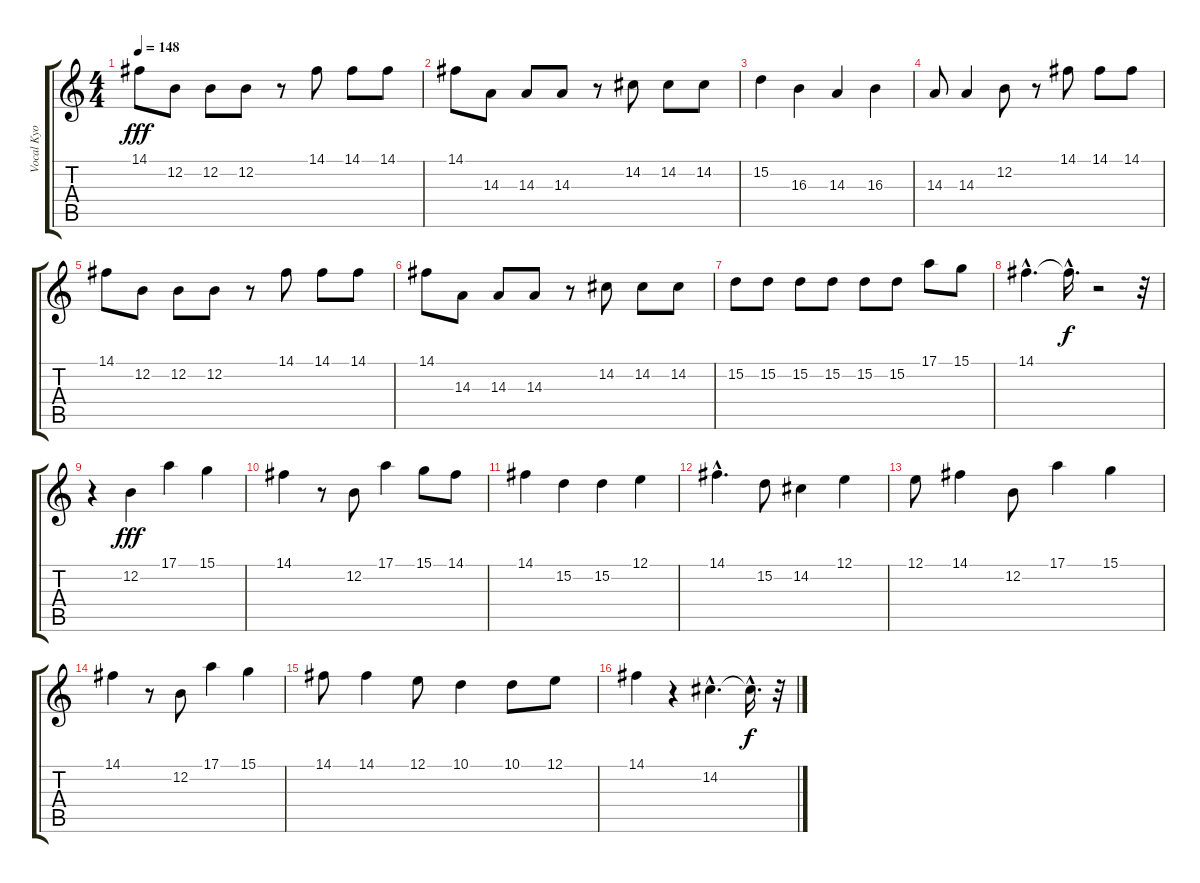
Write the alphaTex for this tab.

\track ("Vocal Kyo" "Vocal Kyo") {instrument baritonesax}
\staff {score tabs}
\tuning (E4 B3 G3 D3 A2 E2) {hide}
\ts (4 4)
\tempo 148
\clef g2
\ks c
14.1.8{dy fff} 12.2.8 12.2.8 12.2.8 r.8 14.1.8 14.1.8 14.1.8 |
14.1.8 14.3.8 14.3.8 14.3.8 r.8 14.2.8 14.2.8 14.2.8 |
15.2.4 16.3.4 14.3.4 16.3.4 |
14.3.8 14.3.4 12.2.8 r.8 14.1.8 14.1.8 14.1.8 |
14.1.8 12.2.8 12.2.8 12.2.8 r.8 14.1.8 14.1.8 14.1.8 |
14.1.8 14.3.8 14.3.8 14.3.8 r.8 14.2.8 14.2.8 14.2.8 |
15.2.8 15.2.8 15.2.8 15.2.8 15.2.8 15.2.8 17.1.8 15.1.8 |
14.1{hac}.4{d} 14.1{hac t}.16{d dy f} r.2 r.32 |
r.4 12.2.4{dy fff} 17.1.4 15.1.4 |
14.1.4 r.8 12.2.8 17.1.4 15.1.8 14.1.8 |
14.1.4 15.2.4 15.2.4 12.1.4 |
14.1{hac}.4{d} 15.2.8 14.2.4 12.1.4 |
12.1.8 14.1.4 12.2.8 17.1.4 15.1.4 |
14.1.4 r.8 12.2.8 17.1.4 15.1.4 |
14.1.8 14.1.4 12.1.8 10.1.4 10.1.8 12.1.8 |
14.1.4 r.4 14.2{hac}.4{d} 14.2{hac t}.16{d dy f} r.32
